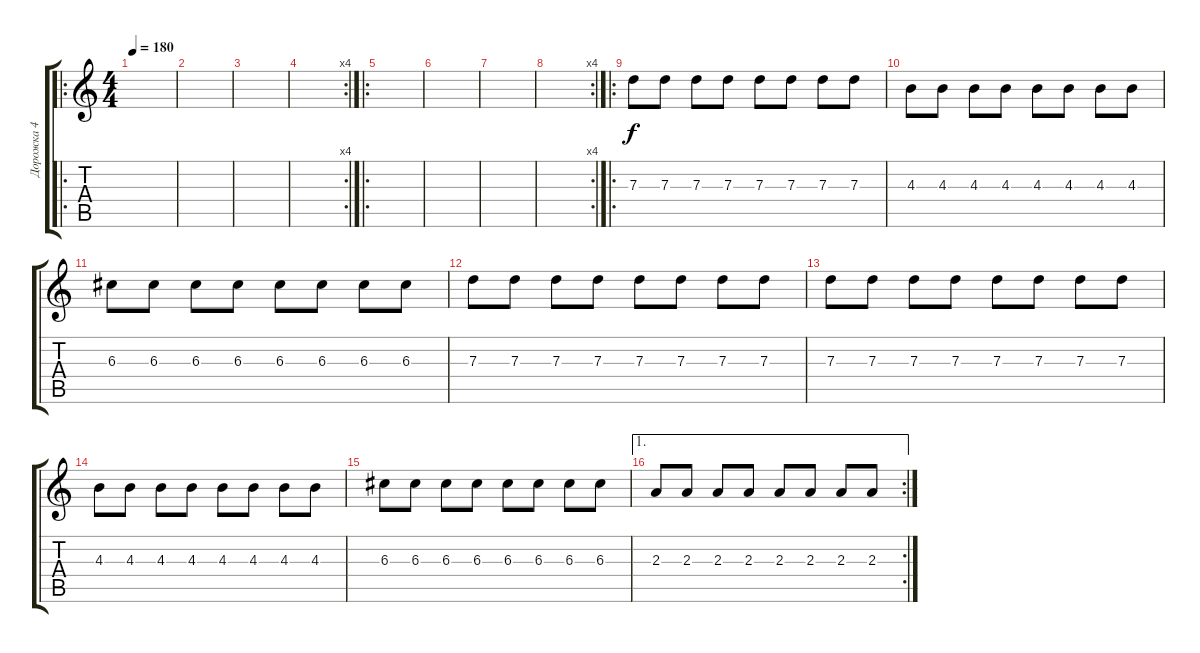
\track ("Дорожка 4" "Дорожка 4") {instrument distortionguitar}
\staff {score tabs}
\tuning (E4 B3 G3 D3 A2 E2) {hide}
\ro
\ts (4 4)
\tempo 180
\clef g2
\ks c
|
|
|
\rc 4
|
\ro
|
|
|
\rc 4
|
\ro
7.3.8 7.3.8 7.3.8 7.3.8 7.3.8 7.3.8 7.3.8 7.3.8 |
4.3.8 4.3.8 4.3.8 4.3.8 4.3.8 4.3.8 4.3.8 4.3.8 |
6.3.8 6.3.8 6.3.8 6.3.8 6.3.8 6.3.8 6.3.8 6.3.8 |
7.3.8 7.3.8 7.3.8 7.3.8 7.3.8 7.3.8 7.3.8 7.3.8 |
7.3.8 7.3.8 7.3.8 7.3.8 7.3.8 7.3.8 7.3.8 7.3.8 |
4.3.8 4.3.8 4.3.8 4.3.8 4.3.8 4.3.8 4.3.8 4.3.8 |
6.3.8 6.3.8 6.3.8 6.3.8 6.3.8 6.3.8 6.3.8 6.3.8 |
\ae 1
\rc 2
2.3.8 2.3.8 2.3.8 2.3.8 2.3.8 2.3.8 2.3.8 2.3.8
